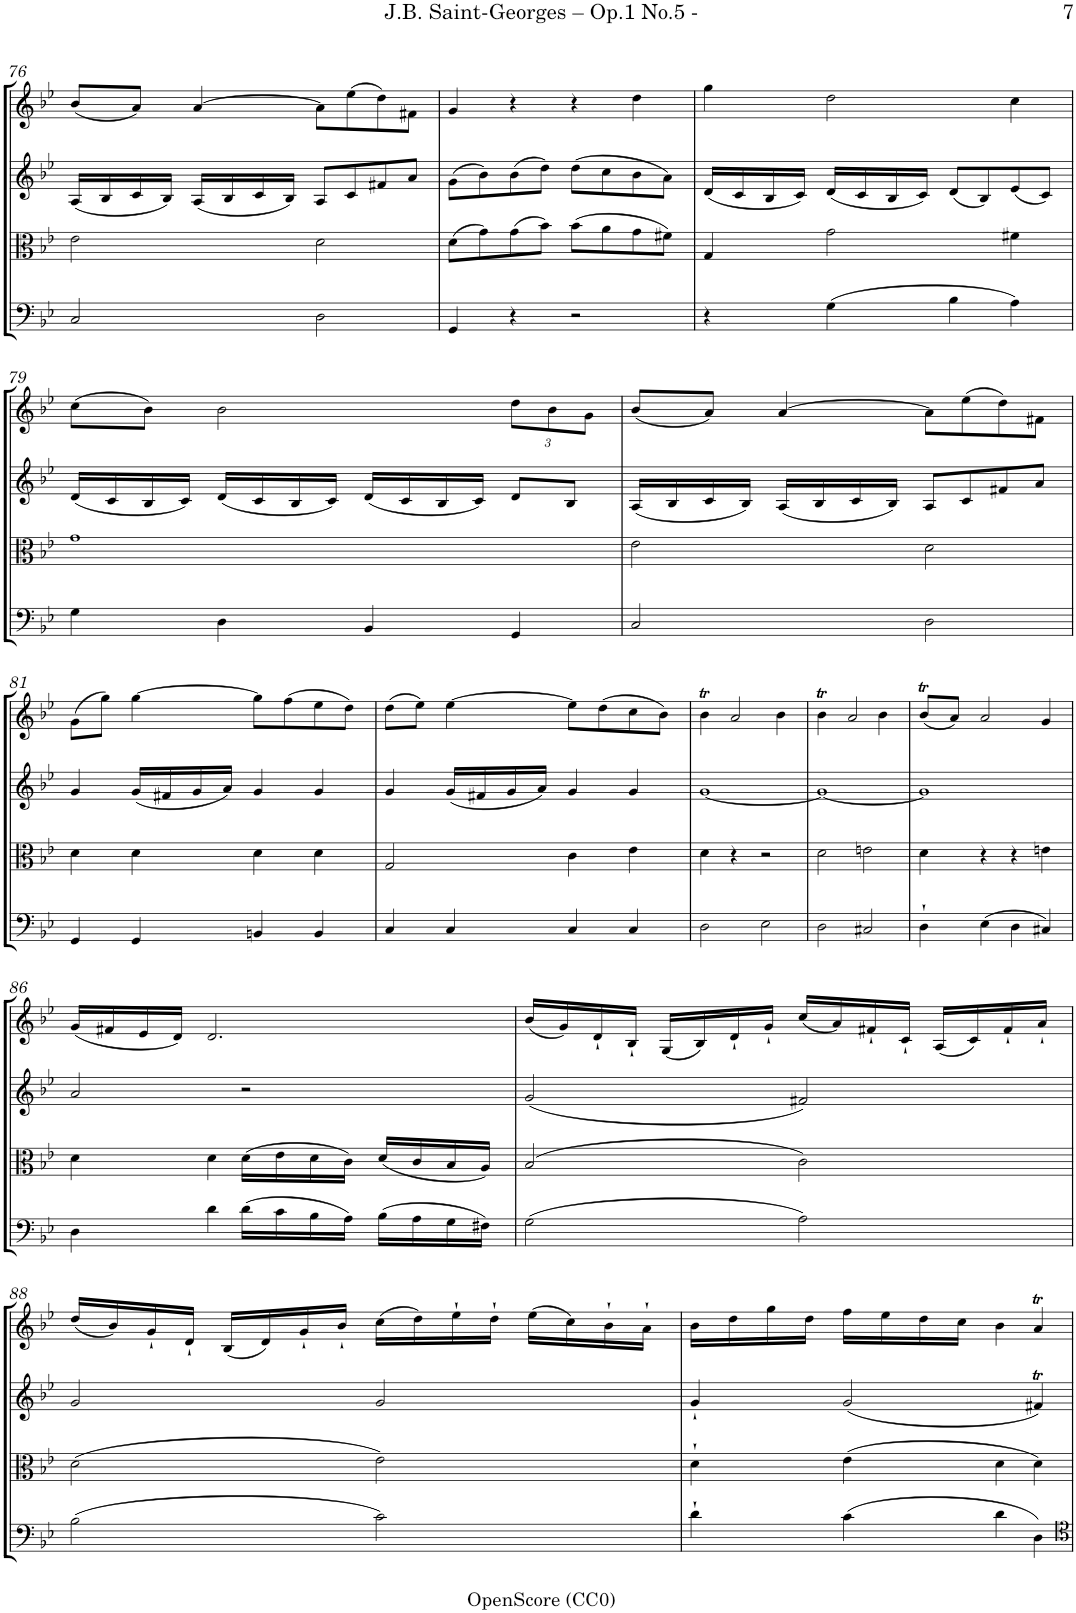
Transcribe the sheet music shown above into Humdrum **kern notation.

**kern	**kern	**kern	**kern
*part4	*part3	*part2	*part1
*staff4	*staff3	*staff2	*staff1
*I"Violoncello	*I"Viola	*I"Violin 2	*I"Violin 1
*I'Vc	*I'Vla	*I'Vln	*I'Vln
!!LO:PB:g=z
*clefF4	*clefC3	*clefG2	*clefG2
*k[b-e-]	*k[b-e-]	*k[b-e-]	*k[b-e-]
*M4/4	*M4/4	*M4/4	*M4/4
*met(c)	*met(c)	*met(c)	*met(c)
=76	=76	=76	=76
2C/	2e-\	(<16A/LL	(8b-/L
.	.	16B-/	.
.	.	16c/	8a/J)
.	.	16B-/JJ)	.
.	.	(<16A/LL	[>4a/
.	.	16B-/	.
.	.	16c/	.
.	.	16B-/JJ)	.
2D\	2d\	8A/L	8a\L]
.	.	8c/	(8ee-\
.	.	8f#X/	8dd\)
.	.	8a/J	8f#X\J
=77	=77	=77	=77
4GG/	(8d\L	(8g\L	4g/
.	8g\)	8b-\)	.
4r	(8g\	(8b-\	4r
.	8b-\J)	8dd\J)	.
2r	(8b-\L	(8dd\L	4r
.	8a\	8cc\	.
.	8g\	8b-\	4dd\
.	8f#X\J)	8a\J)	.
=78	=78	=78	=78
4r	4G/	(<16d/LL	4gg\
.	.	16c/	.
.	.	16B-/	.
.	.	16c/JJ)	.
(>4G\	2g\	(<16d/LL	2dd\
.	.	16c/	.
.	.	16B-/	.
.	.	16c/JJ)	.
4B-\	.	(<8d/L	.
.	.	8B-/)	.
4A\)	4f#X\	(<8e-/	4cc\
.	.	8c/J)	.
!!LO:LB:g=z
=79	=79	=79	=79
4G\	1g	(<16d/LL	(8cc\L
.	.	16c/	.
.	.	16B-/	8b-\J)
.	.	16c/JJ)	.
4D\	.	(<16d/LL	2b-\
.	.	16c/	.
.	.	16B-/	.
.	.	16c/JJ)	.
4BB-/	.	(<16d/LL	.
.	.	16c/	.
.	.	16B-/	.
.	.	16c/JJ)	.
*	*	*	*Xbrackettup
4GG/	.	8d/L	12dd\L
.	.	.	12b-\
.	.	8B-/J	.
.	.	.	12g\J
=80	=80	=80	=80
2C/	2e-\	(<16A/LL	(8b-/L
.	.	16B-/	.
.	.	16c/	8a/J)
.	.	16B-/JJ)	.
.	.	(<16A/LL	[>4a/
.	.	16B-/	.
.	.	16c/	.
.	.	16B-/JJ)	.
2D\	2d\	8A/L	8a\L]
.	.	8c/	(8ee-\
.	.	8f#X/	8dd\)
.	.	8a/J	8f#X\J
!!LO:LB:g=z
=81	=81	=81	=81
4GG/	4d\	4g/	(8g\L
.	.	.	8gg\J)
4GG/	4d\	(<16g/LL	[>4gg\
.	.	16f#X/	.
.	.	16g/	.
.	.	16a/JJ)	.
4BBn/	4d\	4g/	8gg\L]
.	.	.	(8ff\
4BB/	4d\	4g/	8ee-\
.	.	.	8dd\J)
=82	=82	=82	=82
4C/	2G/	4g/	(8dd\L
.	.	.	8ee-\J)
4C/	.	(<16g/LL	[>4ee-\
.	.	16f#X/	.
.	.	16g/	.
.	.	16a/JJ)	.
4C/	4c\	4g/	8ee-\L]
.	.	.	(8dd\
4C/	4e-\	4g/	8cc\
.	.	.	8b-\J)
=83	=83	=83	=83
2D\	4d\	[1g	4b-T\
.	4r	.	2a/
2E-\	2r	.	.
.	.	.	4b-\
=84	=84	=84	=84
2D\	2d\	1g_	4b-T\
.	.	.	2a/
2C#X/	2en\	.	.
.	.	.	4b-\
=85	=85	=85	=85
4D`\	4d\	1g]	(8b-T/L
.	.	.	8a/J)
(4E-\	4r	.	2a/
4D\	4r	.	.
4C#X/)	4en\	.	4g/
!!LO:LB:g=z
=86	=86	=86	=86
4D\	4d\	2a/	(16g/LL
.	.	.	16f#X/
.	.	.	16e-/
.	.	.	16d/JJ)
4d\	4d\	.	2.d/
(16d\LL	(16d\LL	2r	.
16c\	16e-\	.	.
16B-\	16d\	.	.
16A\JJ)	16c\JJ)	.	.
(16B-\LL	(16d/LL	.	.
16A\	16c/	.	.
16G\	16B-/	.	.
16F#X\JJ)	16A/JJ)	.	.
=87	=87	=87	=87
(2G\	(2B-/	(2g/	(16b-/LL
.	.	.	16g/)
.	.	.	16d`/
.	.	.	16B-`/JJ
.	.	.	(16G/LL
.	.	.	16B-/)
.	.	.	16d`/
.	.	.	16g`/JJ
2A\)	2c\)	2f#X/)	(16cc/LL
.	.	.	16a/)
.	.	.	16f#X`/
.	.	.	16c`/JJ
.	.	.	(16A/LL
.	.	.	16c/)
.	.	.	16f#`/
.	.	.	16a`/JJ
!!LO:LB:g=z
=88	=88	=88	=88
(2B-\	(2d\	2g/	(16dd/LL
.	.	.	16b-/)
.	.	.	16g`/
.	.	.	16d`/JJ
.	.	.	(16B-/LL
.	.	.	16d/)
.	.	.	16g`/
.	.	.	16b-`/JJ
2c\)	2e-\)	2g/	(16cc\LL
.	.	.	16dd\)
.	.	.	16ee-`\
.	.	.	16dd`\JJ
.	.	.	(16ee-\LL
.	.	.	16cc\)
.	.	.	16b-`\
.	.	.	16a`\JJ
=89	=89	=89	=89
4d`\	4d`\	4g`/	16b-\LL
.	.	.	16dd\
.	.	.	16gg\
.	.	.	16dd\JJ
(4c\	(4e-\	(2g/	16ff\LL
.	.	.	16ee-\
.	.	.	16dd\
.	.	.	16cc\JJ
4d\	4d\	.	4b-\
4D\)	4d\)	4f#Xt/)	4at/
=	=	=	=
*-	*-	*-	*-
